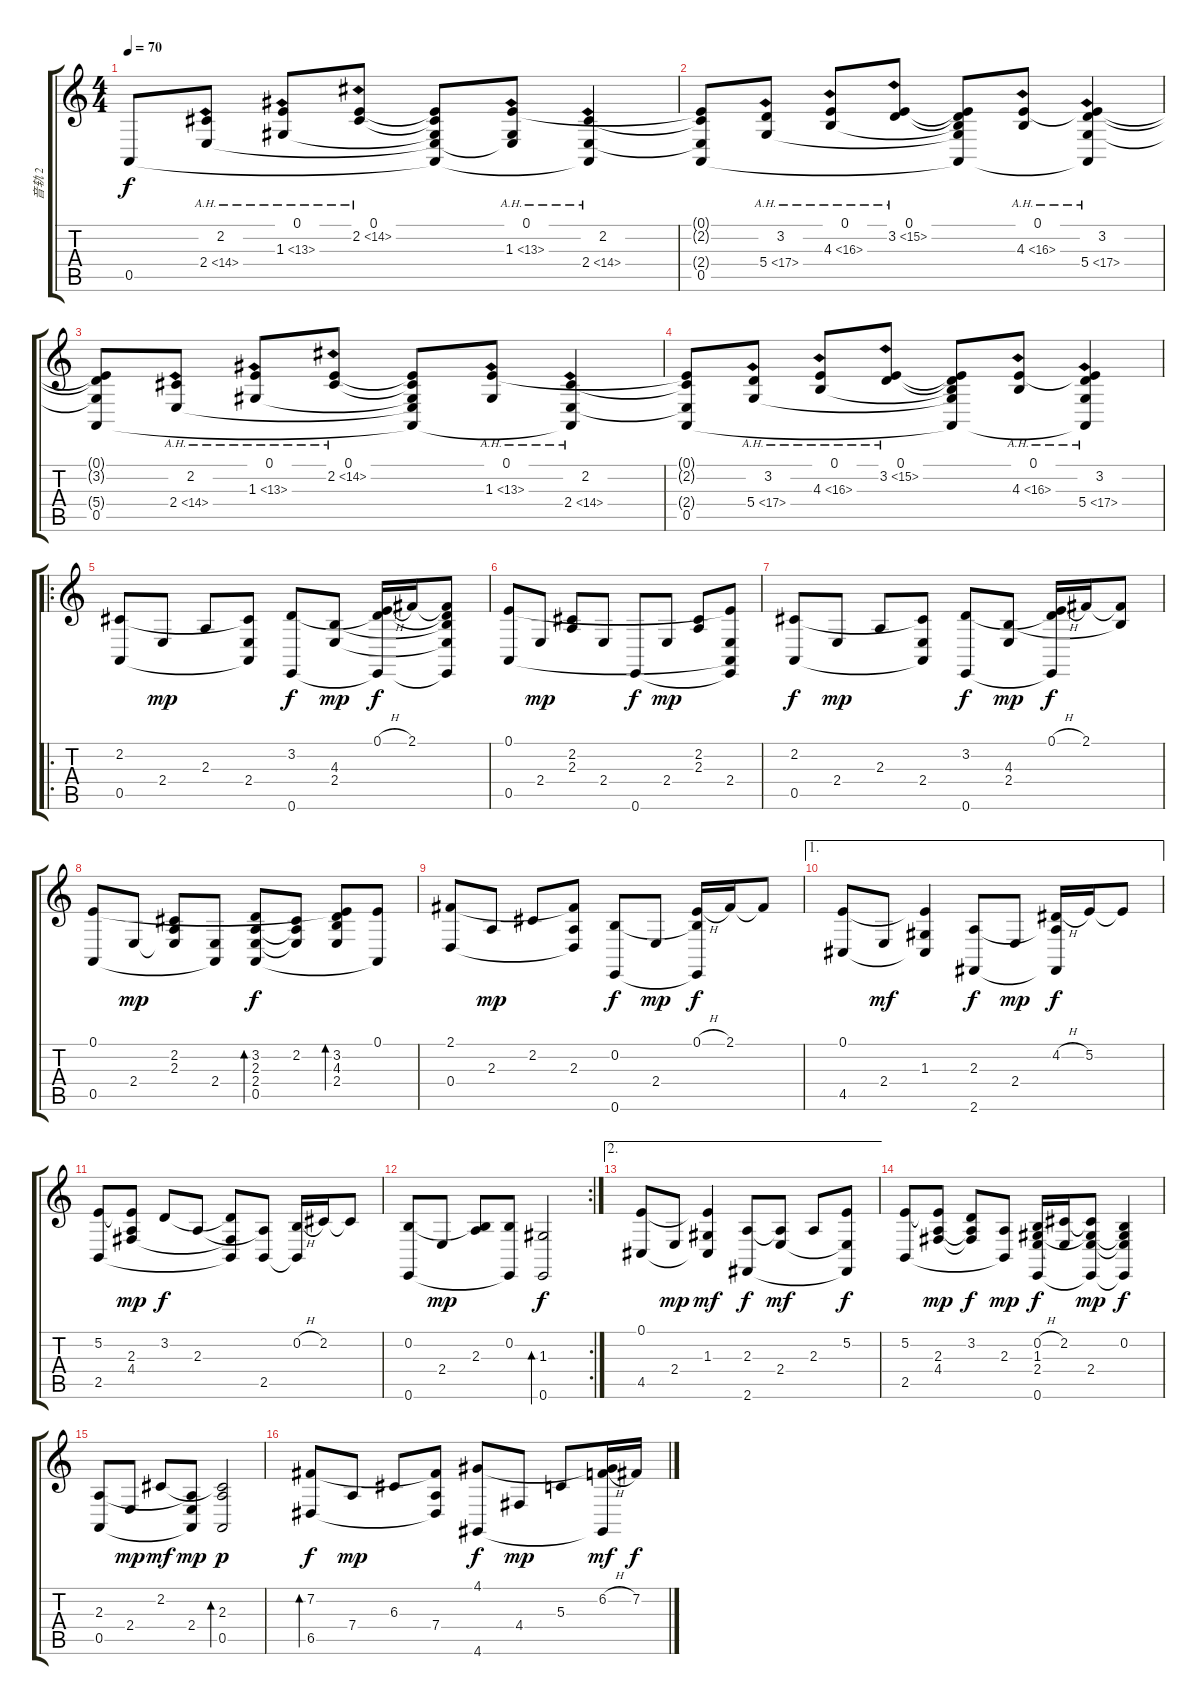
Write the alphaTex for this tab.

\track ("音轨 2" "音轨 2") {instrument lead1square}
\staff {score tabs}
\tuning (E4 B3 G3 D3 A2 E2) {hide}
\ts (4 4)
\tempo 70
\clef g2
\ks c
0.5.8{dy f instrument lead1square} (2.2 2.4{ah 12}).8 (0.1 1.3{ah 12}).8 (0.1 2.2{ah 12}).8 (0.1{t} 2.2{t} 1.3{t} 2.4{t} 0.5{t}).8 (0.1 1.3{ah 12} 2.4{t}).8 (2.2 2.4{ah 12} 0.5{t}).4 |
(0.1{t} 2.2{t} 2.4{t} 0.5).8 (3.2 5.4{ah 12}).8 (0.1 4.3{ah 12}).8 (0.1 3.2{ah 12}).8 (0.1{t} 3.2{t} 4.3{t} 5.4{t} 0.5{t}).8 (0.1 4.3{ah 12}).8 (0.1{t} 3.2 5.4{ah 12} 0.5{t}).4 |
(0.1{t} 3.2{t} 5.4{t} 0.5).8 (2.2 2.4{ah 12}).8 (0.1 1.3{ah 12}).8 (0.1 2.2{ah 12}).8 (0.1{t} 2.2{t} 1.3{t} 2.4{t} 0.5{t}).8 (0.1 1.3{ah 12}).8 (2.2 2.4{ah 12} 0.5{t}).4 |
(0.1{t} 2.2{t} 2.4{t} 0.5).8 (3.2 5.4{ah 12}).8 (0.1 4.3{ah 12}).8 (0.1 3.2{ah 12}).8 (0.1{t} 3.2{t} 4.3{t} 5.4{t} 0.5{t}).8 (0.1 4.3{ah 12}).8 (0.1{t} 3.2 5.4{ah 12} 0.5{t}).4 |
\ro
(2.2 0.5).8 2.4.8{dy mp} 2.3.8 (2.2{t} 2.4 0.5{t}).8 (3.2 0.6).8{dy f} (4.3 2.4).8{dy mp} (0.1{h} 3.2{t} 0.6{t}).16{dy f} 2.1.16 (2.1{t} 3.2{t} 4.3{t} 2.4{t} 0.6{t}).8 |
(0.1 0.5).8 2.4.8{dy mp} (2.2 2.3).8 2.4.8 0.6.8{dy f} 2.4.8{dy mp} (2.2 2.3).8 (0.1{t} 2.4 0.5{t} 0.6{t}).8 |
(2.2 0.5).8{dy f} 2.4.8{dy mp} 2.3.8 (2.2{t} 2.4 0.5{t}).8 (3.2 0.6).8{dy f} (4.3 2.4).8{dy mp} (0.1{h} 3.2{t} 0.6{t}).16{dy f} 2.1.16 (2.1{t} 4.3{t}).8 |
(0.1 0.5).8 2.4.8{dy mp} (2.2 2.3 2.4{t}).8 (2.4 0.5{t}).8 (3.2 2.3 2.4 0.5).8{bd 60 dy f} (2.2 2.3{t} 2.4{t}).8 (0.1{t} 3.2 4.3 2.4).8{bd 120} (0.1 0.5{t}).8 |
(2.1 0.4).8 2.3.8{dy mp} 2.2.8 (2.1{t} 2.3 0.4{t}).8 (0.2 0.6).8{dy f} 2.4.8{dy mp} (0.1{h} 0.2{t} 0.6{t}).16{dy f} 2.1.16 2.1{t}.8 |
\ae 1
(0.1 4.5).8 2.4.8{dy mf} (0.1{t} 1.3 4.5{t}).4 (2.3 2.6).8{dy f} 2.4.8{dy mp} (4.2{h} 2.3{t} 2.6{t}).16{dy f} 5.2.16 5.2{t}.8 |
(5.2 2.5).8 (5.2{t} 2.3 4.4).8{dy mp} 3.2.8{dy f} 2.3.8 (3.2{t} 4.4{t} 2.5{t}).8 (2.3{t} 2.5).8 (0.2{h} 2.5{t}).16 2.2.16 2.2{t}.8 |
\rc 2
(0.2 0.6).8 2.4.8{dy mp} (0.2{t} 2.3).8 (0.2 0.6{t}).8 (1.3 0.6).2{bd 240 dy f} |
\ae 2
(0.1 4.5).8 2.4.8{dy mp} (0.1{t} 1.3 4.5{t}).4{dy mf} (2.3 2.6).8{dy f} (2.3{t} 2.4).8{dy mf} 2.3.8 (5.2 2.4{t} 2.6{t}).8{dy f} |
(5.2 2.5).8 (5.2{t} 2.3 4.4).8{dy mp} (3.2 2.3{t} 4.4{t}).8{dy f} (2.3 2.5{t}).8{dy mp} (0.2{h} 1.3 2.4 0.6).16{dy f} (2.2 2.4{t}).16 (2.2{t} 1.3{t} 2.4 0.6{t}).8{dy mp} (0.2 1.3{t} 2.4{t} 0.6{t}).4{dy f} |
(2.3 0.5).8 2.4.8{dy mp} 2.2.8{dy mf} (2.3{t} 2.4 0.5{t}).8{dy mp} (2.2{t} 2.3 0.5).2{bd 240 dy p} |
(7.2 6.5).8{bd 240 dy f} 7.4.8{dy mp} 6.3.8 (7.2{t} 7.4 6.5{t}).8 (4.1 4.6).8{dy f} 4.4.8{dy mp} 5.3.8 (4.1{t} 6.2{h} 4.6{t}).16{dy mf} 7.2.16{dy f}
